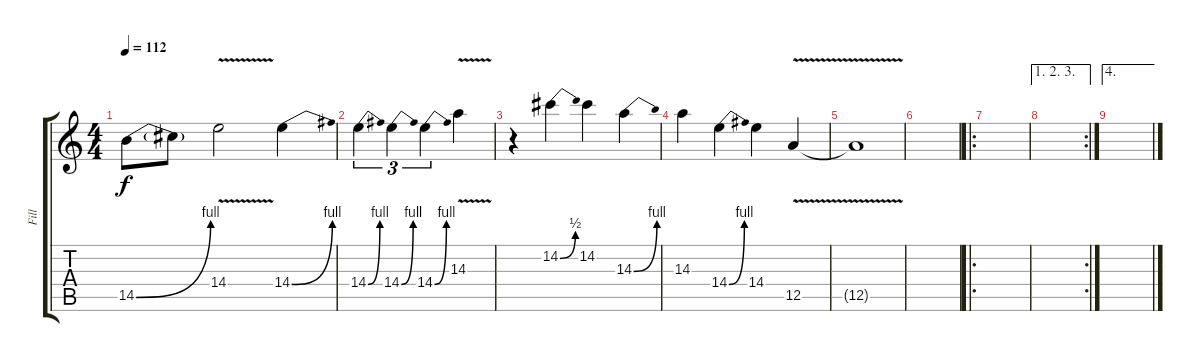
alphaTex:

\track ("Fill" "Fill") {instrument electricguitarclean}
\staff {score tabs}
\tuning (E4 B3 G3 D3 A2 E2) {hide}
\ts (4 4)
\tempo 112
\clef g2
\ks c
14.5{be (bend 0 0 60 4)}.8{dy f} 14.5{t}.8 14.4{v}.2 14.4{be (bend 0 0 60 4)}.4 |
14.4{be (bend 0 0 60 4)}.4{tu (3 2)} 14.4{be (bend 0 0 60 4)}.4{tu (3 2)} 14.4{be (bend 0 0 60 4)}.4{tu (3 2)} 14.3{v}.4 |
r.4 14.2{be (bend 0 0 60 2)}.4 14.2.4 14.3{be (bend 0 0 60 4)}.4 |
14.3.4 14.4{be (bend 0 0 60 4)}.4 14.4.4 12.5{v}.4 |
12.5{t}.1 |
|
\ro
|
\ae (1 2 3)
\rc 2
|
\ae 4
